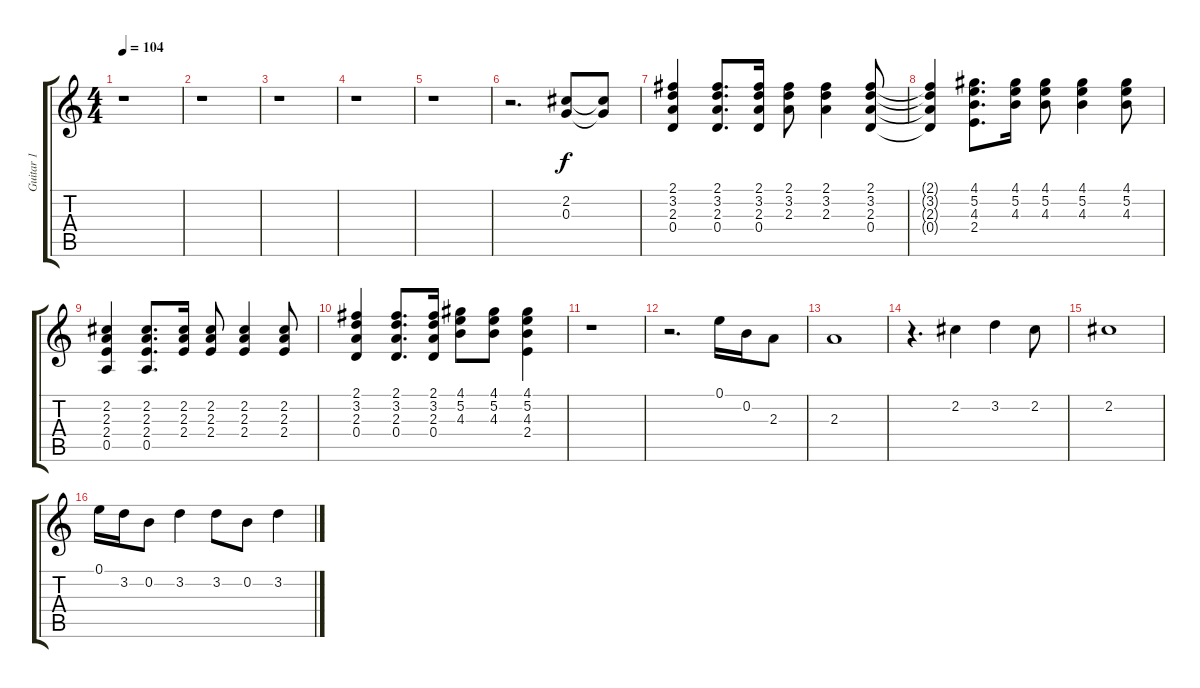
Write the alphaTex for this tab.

\track ("Guitar 1" "Guitar 1") {instrument electricguitarjazz}
\staff {score tabs}
\tuning (E4 B3 G3 D3 A2 E2) {hide}
\ts (4 4)
\tempo 104
\clef g2
\ks c
r.1{dy f} |
r.1 |
r.1 |
r.1 |
r.1 |
r.2{d} (2.2 0.3).8 (2.2{t} 0.3{t}).8 |
(2.1 3.2 2.3 0.4).4 (2.1 3.2 2.3 0.4).8{d} (2.1 3.2 2.3 0.4).16 (2.1 3.2 2.3).8 (2.1 3.2 2.3).4 (2.1 3.2 2.3 0.4).8 |
(2.1{t} 3.2{t} 2.3{t} 0.4{t}).4 (4.1 5.2 4.3 2.4).8{d} (4.1 5.2 4.3).16 (4.1 5.2 4.3).8 (4.1 5.2 4.3).4 (4.1 5.2 4.3).8 |
(2.2 2.3 2.4 0.5).4 (2.2 2.3 2.4 0.5).8{d} (2.2 2.3 2.4).16 (2.2 2.3 2.4).8 (2.2 2.3 2.4).4 (2.2 2.3 2.4).8 |
(2.1 3.2 2.3 0.4).4 (2.1 3.2 2.3 0.4).8{d} (2.1 3.2 2.3 0.4).16 (4.1 5.2 4.3).8 (4.1 5.2 4.3).8 (4.1 5.2 4.3 2.4).4 |
r.1 |
r.2{d} 0.1.16 0.2.16 2.3.8 |
2.3.1 |
r.4{d} 2.2.4 3.2.4 2.2.8 |
2.2.1 |
0.1.16 3.2.16 0.2.8 3.2.4 3.2.8 0.2.8 3.2.4
